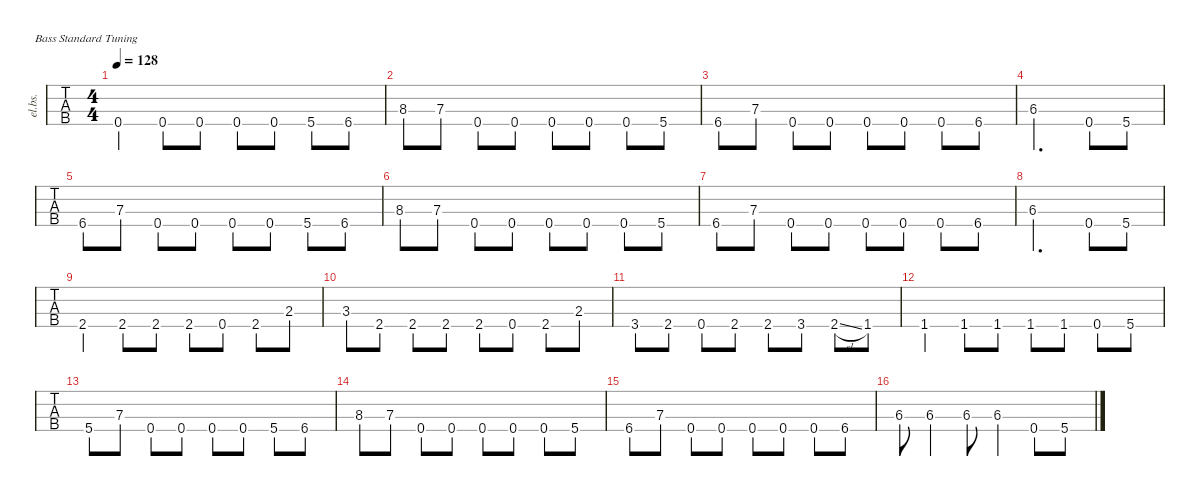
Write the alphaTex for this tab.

\defaultSystemsLayout 4
\hideDynamics
\bracketExtendMode nobrackets
\otherSystemsTrackNameOrientation horizontal
\track ("Bass" "el.bs.") {defaultSystemsLayout 4 multiBarRest instrument electricbassfinger}
\staff {tabs}
\tuning (G2 D2 A1 E1)
\ts (4 4)
\tempo 128
\clef f4
\ks c
0.4.4{dy f} 0.4.8 0.4.8 0.4.8 0.4.8 5.4.8 6.4{acc #}.8 |
8.3.8 7.3.8 0.4.8 0.4.8 0.4.8 0.4.8 0.4.8 5.4.8 |
6.4{acc #}.8 7.3.8 0.4.8 0.4.8 0.4.8 0.4.8 0.4.8 6.4{acc #}.8 |
6.3{acc #}.2{d} 0.4.8 5.4.8 |
6.4{acc #}.8 7.3.8 0.4.8 0.4.8 0.4.8 0.4.8 5.4.8 6.4{acc #}.8 |
8.3.8 7.3.8 0.4.8 0.4.8 0.4.8 0.4.8 0.4.8 5.4.8 |
6.4{acc #}.8 7.3.8 0.4.8 0.4.8 0.4.8 0.4.8 0.4.8 6.4{acc #}.8 |
6.3{acc #}.2{d} 0.4.8 5.4.8 |
2.4{acc #}.4 2.4{acc #}.8 2.4{acc #}.8 2.4{acc #}.8 0.4.8 2.4{acc #}.8 2.3.8 |
3.3.8 2.4{acc #}.8 2.4{acc #}.8 2.4{acc #}.8 2.4{acc #}.8 0.4.8 2.4{acc #}.8 2.3.8 |
3.4.8 2.4{acc #}.8 0.4.8 2.4{acc #}.8 2.4{acc #}.8 3.4.8 2.4{sl acc #}.8 1.4.8 |
1.4.4 1.4.8 1.4.8 1.4.8 1.4.8 0.4.8 5.4.8 |
5.4.8 7.3.8 0.4.8 0.4.8 0.4.8 0.4.8 5.4.8 6.4{acc #}.8 |
8.3.8 7.3.8 0.4.8 0.4.8 0.4.8 0.4.8 0.4.8 5.4.8 |
6.4{acc #}.8 7.3.8 0.4.8 0.4.8 0.4.8 0.4.8 0.4.8 6.4{acc #}.8 |
6.3{acc #}.8 6.3{acc #}.4 6.3{acc #}.8 6.3{acc #}.4 0.4.8 5.4.8
